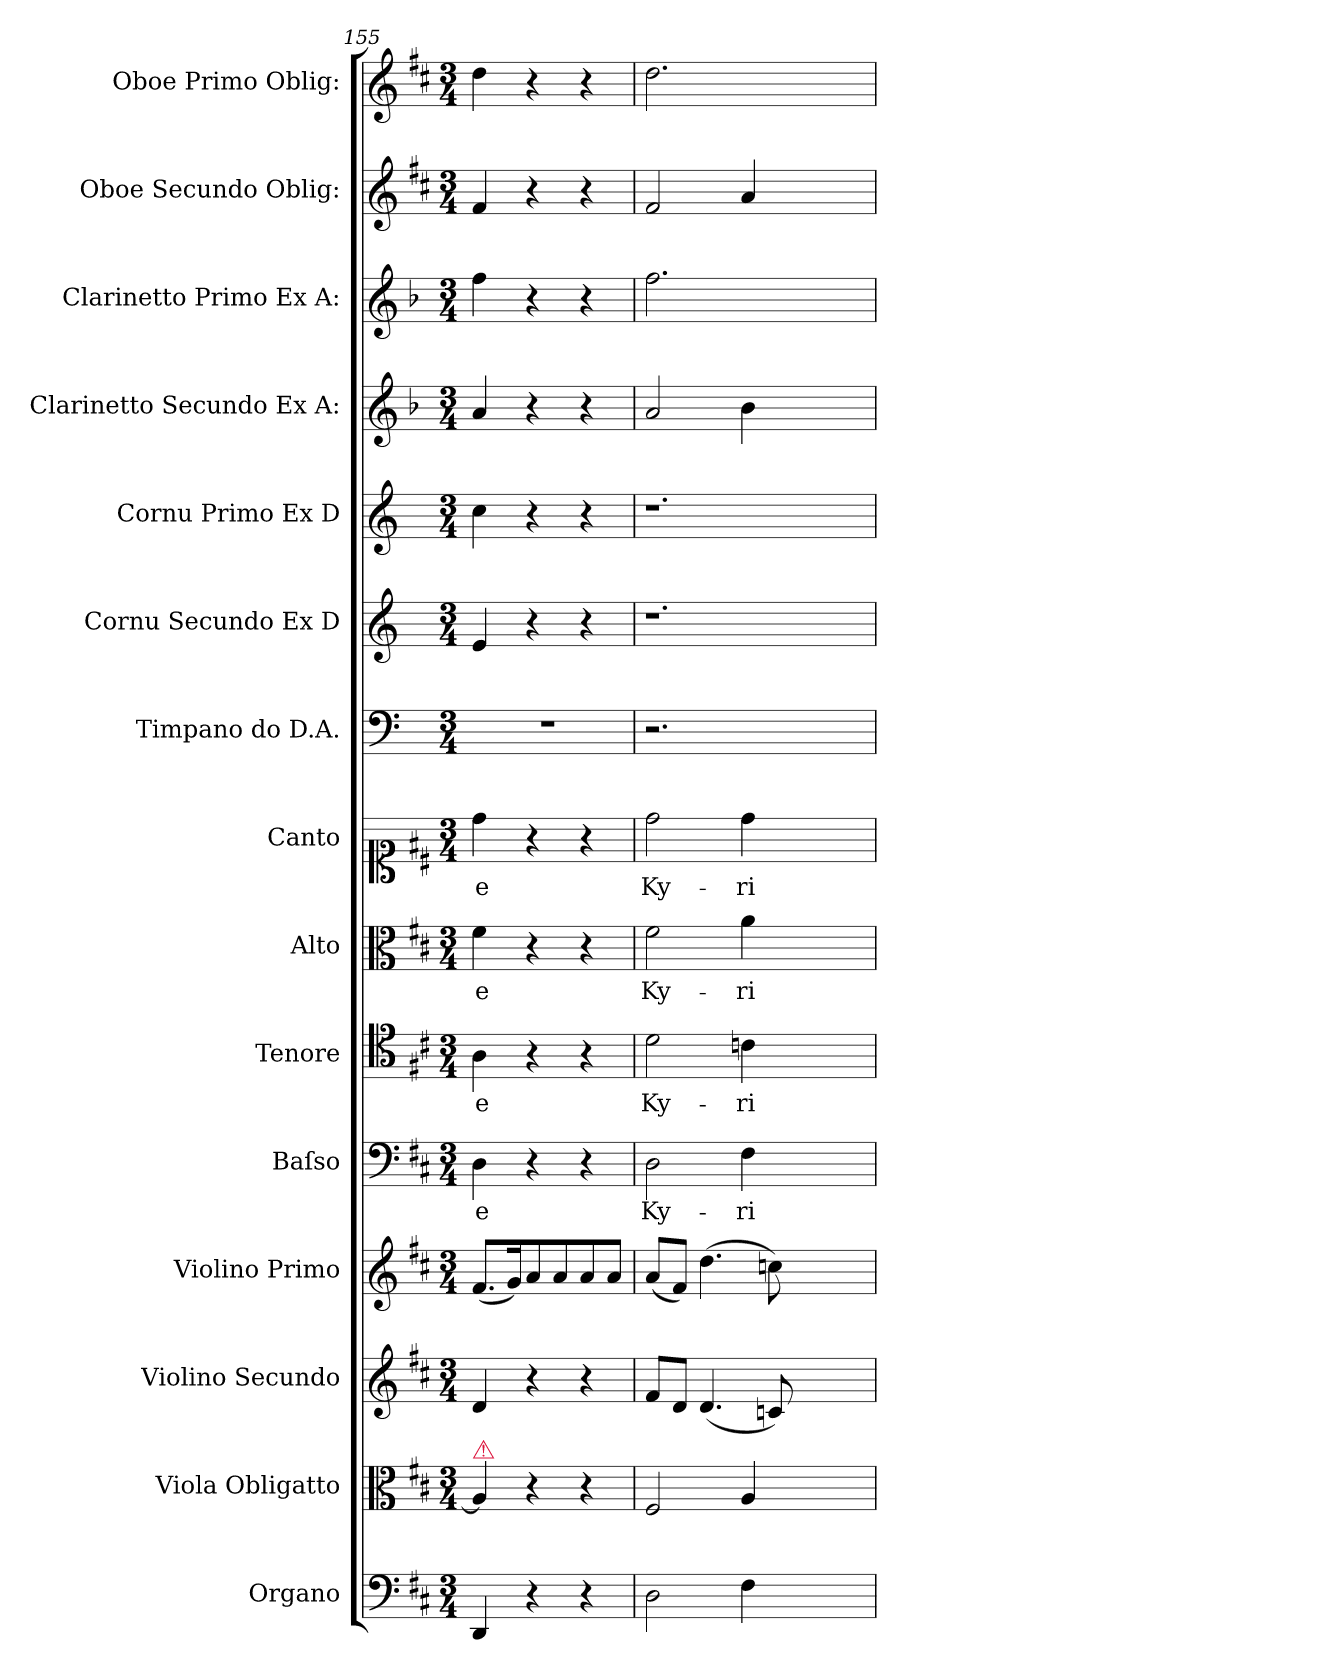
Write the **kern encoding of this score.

**kern	**kern	**kern	**kern	**kern	**text	**kern	**text	**kern	**text	**kern	**text	**kern	**kern	**kern	**kern	**kern	**kern	**kern
*part15	*part14	*part13	*part12	*part11	*part11	*part10	*part10	*part9	*part9	*part8	*part8	*part7	*part6	*part5	*part4	*part3	*part2	*part1
*staff15	*staff14	*staff13	*staff12	*staff11	*staff11	*staff10	*staff10	*staff9	*staff9	*staff8	*staff8	*staff7	*staff6	*staff5	*staff4	*staff3	*staff2	*staff1
*I"Organo	*I"Viola Obligatto	*I"Violino Secundo	*I"Violino Primo	*I"Baſso	*	*I"Tenore	*	*I"Alto	*	*I"Canto	*	*I"Timpano do D.A.	*I"Cornu Secundo Ex D	*I"Cornu Primo Ex D	*I"Clarinetto Secundo Ex A:	*I"Clarinetto Primo Ex A:	*I"Oboe Secundo Oblig:	*I"Oboe Primo Oblig:
*I'org	*I'vla obl	*I'vl 2	*I'vl 1	*I'B	*	*I'T	*	*I'A	*	*	*	*I'timp	*	*	*I'cl 2 in A	*I'cl 1 in A	*I'ob 2	*I'ob 1
*clefF4	*clefC3	*clefG2	*clefG2	*clefF4	*	*clefC4	*	*clefC3	*	*clefC1	*	*clefF4	*clefG2	*clefG2	*clefG2	*clefG2	*clefG2	*clefG2
*	*	*	*	*	*	*	*	*	*	*	*	*	*ITrd-1c-2	*ITrd-1c-2	*ITrd2c3	*ITrd2c3	*	*
*k[f#c#]	*k[f#c#]	*k[f#c#]	*k[f#c#]	*k[f#c#]	*	*k[f#c#]	*	*k[f#c#]	*	*k[f#c#]	*	*k[]	*k[f#c#]	*k[f#c#]	*k[f#c#]	*k[f#c#]	*k[f#c#]	*k[f#c#]
*M3/4	*M3/4	*M3/4	*M3/4	*M3/4	*	*M3/4	*	*M3/4	*	*M3/4	*	*M3/4	*M3/4	*M3/4	*M3/4	*M3/4	*M3/4	*M3/4
=155	=155	=155	=155	=155	=155	=155	=155	=155	=155	=155	=155	=155	=155	=155	=155	=155	=155	=155
!	!LO:TX:a:color=crimson:t=⚠	!	!	!	!	!	!	!	!	!	!	!	!	!	!	!	!	!
!	!	!	!	!	!	!	!LO:LY:i	!	!	!	!	!	!	!	!	!	!	!
4DD/	4A/]	4d/	(8.f#/L	4D\	-e	4A\	-e	4f#\	-e	4dd\	-e	2.r	4f#/	4dd\	4f#/	4dd\	4f#/	4dd\
.	.	.	16g/K)	.	.	.	.	.	.	.	.	.	.	.	.	.	.	.
4r	4r	4r	8a/	4r	.	4r	.	4r	.	4r	.	.	4r	4r	4r	4r	4r	4r
.	.	.	8a/	.	.	.	.	.	.	.	.	.	.	.	.	.	.	.
4r	4r	4r	8a/	4r	.	4r	.	4r	.	4r	.	.	4r	4r	4r	4r	4r	4r
.	.	.	8a/J	.	.	.	.	.	.	.	.	.	.	.	.	.	.	.
=156	=156	=156	=156	=156	=156	=156	=156	=156	=156	=156	=156	=156	=156	=156	=156	=156	=156	=156
!	!	!	!	!	!	!	!	!	!LO:LY:i	!	!LO:LY:i	!	!	!	!	!	!	!
2D\	2F#/	8f#/L	(8a/L	2D\	Ky-	2d\	Ky-	2f#\	Ky-	2dd\	Ky-	2.r	1.r	1.r	2f#/	2.dd\	2f#/	2.dd\
.	.	8d/J	8f#/J)	.	.	.	.	.	.	.	.	.	.	.	.	.	.	.
.	.	(4.d/	(4.dd\	.	.	.	.	.	.	.	.	.	.	.	.	.	.	.
!	!	!	!	!	!	!	!	!	!LO:LY:i	!	!LO:LY:i	!	!	!	!	!	!	!
4F#\	4A/	.	.	4F#\	-ri-	4cn\	-ri-	4a\	-ri-	4dd\	-ri-	.	.	.	4g\	.	4a/	.
.	.	8cn/)	8ccn\)	.	.	.	.	.	.	.	.	.	.	.	.	.	.	.
2.ryy	2.ryy	2.ryy	2.ryy	2.ryy	.	2.ryy	.	2.ryy	.	2.ryy	.	2.ryy	.	.	2.ryy	2.ryy	2.ryy	2.ryy
=	=	=	=	=	=	=	=	=	=	=	=	=	=	=	=	=	=	=
*-	*-	*-	*-	*-	*-	*-	*-	*-	*-	*-	*-	*-	*-	*-	*-	*-	*-	*-
